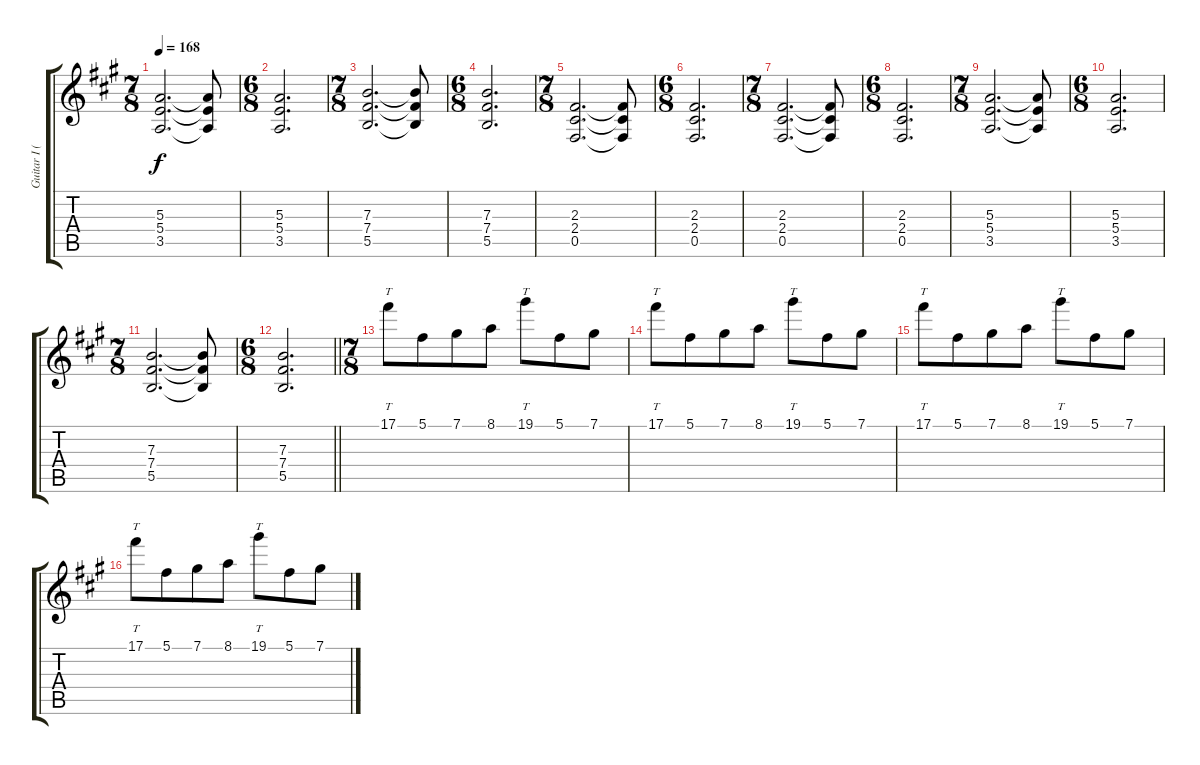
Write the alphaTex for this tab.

\track ("Guitar I (Left)" "Guitar I (") {instrument distortionguitar}
\staff {score tabs}
\tuning (Db4 Ab3 E3 B2 Gb2 B1) {hide}
\ts (7 8)
\tempo 168
\clef g2
\ks f#minor
(5.3 5.4 3.5).2{d dy f} (5.3{t} 5.4{t} 3.5{t}).8 |
\ts (6 8)
(5.3 5.4 3.5).2{d} |
\ts (7 8)
(7.3 7.4 5.5).2{d} (7.3{t} 7.4{t} 5.5{t}).8 |
\ts (6 8)
(7.3 7.4 5.5).2{d} |
\ts (7 8)
(2.3 2.4 0.5).2{d} (2.3{t} 2.4{t} 0.5{t}).8 |
\ts (6 8)
(2.3 2.4 0.5).2{d} |
\ts (7 8)
(2.3 2.4 0.5).2{d} (2.3{t} 2.4{t} 0.5{t}).8 |
\ts (6 8)
(2.3 2.4 0.5).2{d} |
\ts (7 8)
(5.3 5.4 3.5).2{d} (5.3{t} 5.4{t} 3.5{t}).8 |
\ts (6 8)
(5.3 5.4 3.5).2{d} |
\ts (7 8)
(7.3 7.4 5.5).2{d} (7.3{t} 7.4{t} 5.5{t}).8 |
\ts (6 8)
\barLineRight lightlight
(7.3 7.4 5.5).2{d} |
\ts (7 8)
\section ("" "")
17.1.8{tt} 5.1.8 7.1.8 8.1.8 19.1.8{tt} 5.1.8 7.1.8 |
17.1.8{tt} 5.1.8 7.1.8 8.1.8 19.1.8{tt} 5.1.8 7.1.8 |
17.1.8{tt} 5.1.8 7.1.8 8.1.8 19.1.8{tt} 5.1.8 7.1.8 |
17.1.8{tt} 5.1.8 7.1.8 8.1.8 19.1.8{tt} 5.1.8 7.1.8
